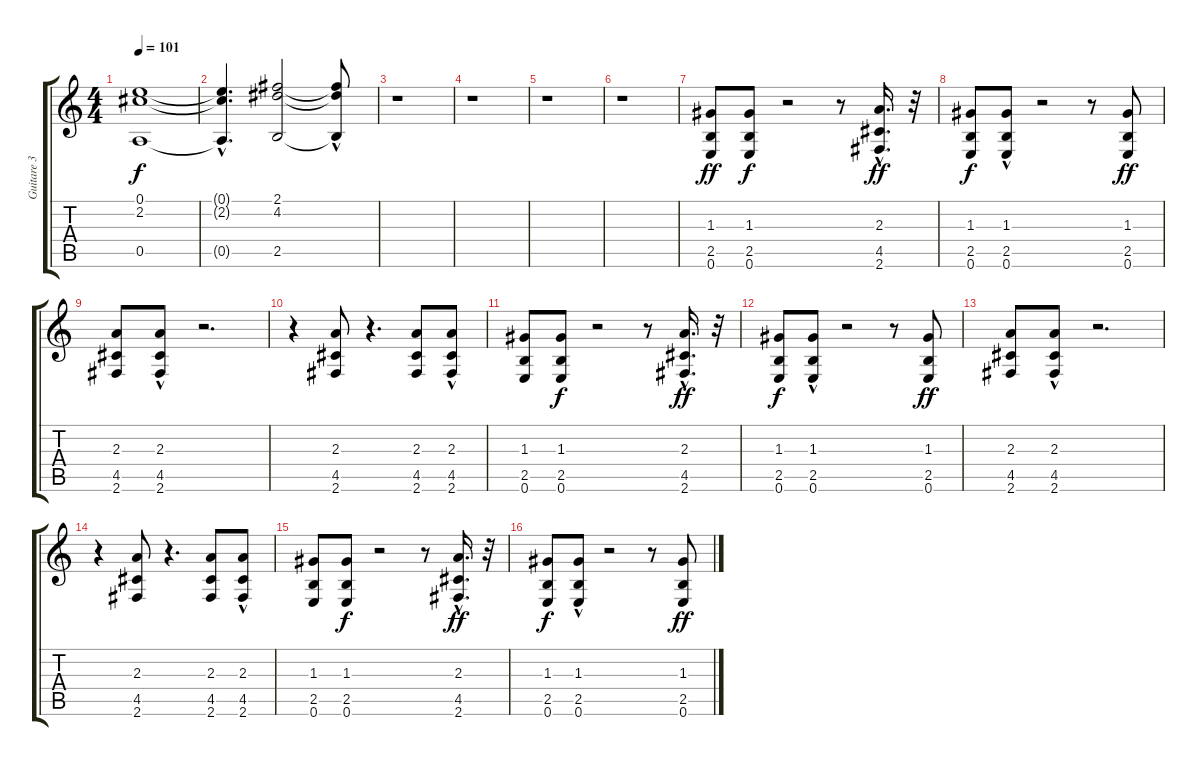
\track ("Guitare 3" "Guitare 3") {instrument distortionguitar}
\staff {score tabs}
\tuning (E4 B3 G3 D3 A2 E2) {hide}
\ts (4 4)
\tempo 101
\clef g2
\ks c
(0.1{t} 2.2{t} 0.5{t}).1{dy f} |
(0.1{t} 2.2{t} 0.5{hac t}).4{d} (2.1 4.2 2.5).2 (2.1{hac t} 4.2{hac t} 2.5{t}).8 |
r.1 |
r.1 |
r.1 |
r.1 |
(1.3 2.5 0.6).8{dy ff} (1.3 2.5 0.6).8{dy f} r.2 r.8 (2.3{hac} 4.5{hac} 2.6{hac}).16{d dy ff} r.32 |
(1.3 2.5 0.6).8{dy f} (1.3{hac} 2.5 0.6).8 r.2 r.8 (1.3 2.5 0.6).8{dy ff} |
(2.3 4.5 2.6).8 (2.3{hac} 4.5 2.6).8 r.2{d} |
r.4 (2.3 4.5 2.6).8 r.4{d} (2.3 4.5 2.6).8 (2.3{hac} 4.5 2.6{hac}).8 |
(1.3 2.5 0.6).8 (1.3 2.5 0.6).8{dy f} r.2 r.8 (2.3{hac} 4.5{hac} 2.6{hac}).16{d dy ff} r.32 |
(1.3 2.5 0.6).8{dy f} (1.3{hac} 2.5 0.6).8 r.2 r.8 (1.3 2.5 0.6).8{dy ff} |
(2.3 4.5 2.6).8 (2.3{hac} 4.5 2.6).8 r.2{d} |
r.4 (2.3 4.5 2.6).8 r.4{d} (2.3 4.5 2.6).8 (2.3{hac} 4.5 2.6{hac}).8 |
(1.3 2.5 0.6).8 (1.3 2.5 0.6).8{dy f} r.2 r.8 (2.3{hac} 4.5{hac} 2.6{hac}).16{d dy ff} r.32 |
(1.3 2.5 0.6).8{dy f} (1.3{hac} 2.5 0.6).8 r.2 r.8 (1.3 2.5 0.6).8{dy ff}
